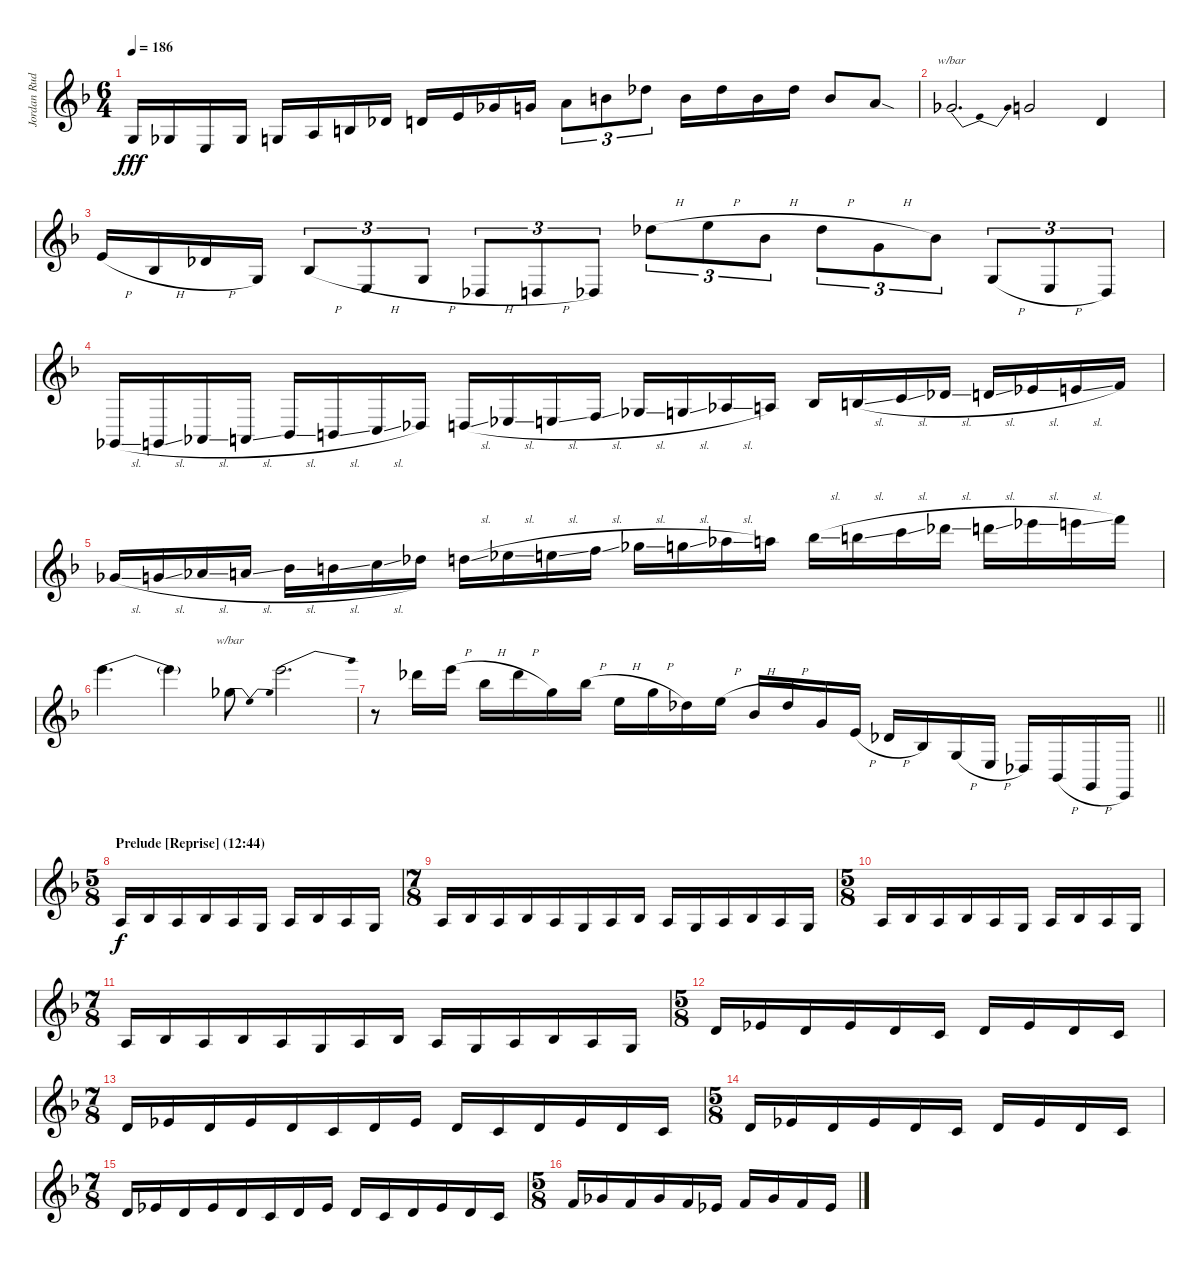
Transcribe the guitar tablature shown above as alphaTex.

\track ("Jordan Rudess Keys Lead" "Jordan Rud") {instrument acousticgrandpiano}
\staff {score}
\tuning (E4 B3 G3 D3 A2 E2 B1) {hide}
\ts (6 4)
\tempo 186
\clef g2
\ks dminor
5.4.16{dy fff} 9.5.16 7.5.16 9.5.16 5.4.16 7.4.16 9.4.16 6.3.16 7.3.16 9.3.16 7.2.16 8.2.16 10.2.8{tu (3 2)} 7.1.8{tu (3 2)} 9.1.8{tu (3 2)} 7.1.16 9.1.16 7.1.16 9.1.16 7.1.8 10.2{sod}.8 |
11.3.2{d tbe (dip default 0 0 30 -4 60 0)} 12.3.2 7.3.4 |
14.4{h}.16 8.4{h}.16 11.4{h}.16 5.4.16 13.5{h}.8{tu (3 2)} 7.5{h}.8{tu (3 2)} 10.5{h}.8{tu (3 2)} 4.5{h}.8{tu (3 2)} 5.5{h}.8{tu (3 2)} 4.5.8{tu (3 2)} 9.1{h}.8{tu (3 2)} 12.1{h}.8{tu (3 2)} 6.1{h}.8{tu (3 2)} 9.1{h}.8{tu (3 2)} 3.1{h}.8{tu (3 2)} 6.1.8{tu (3 2)} 10.5{h}.8{tu (3 2)} 7.5{h}.8{tu (3 2)} 4.5.8{tu (3 2)} |
2.6{sl}.16 3.6{sl}.16 4.6{sl}.16 5.6{sl}.16 6.6{sl}.16 7.6{sl}.16 8.6{sl}.16 9.6.16 5.5{sl}.16 6.5{sl}.16 7.5{sl}.16 8.5{sl}.16 9.5{sl}.16 10.5{sl}.16 11.5{sl}.16 12.5.16 8.4.16 9.4{sl}.16 10.4{sl}.16 11.4{sl}.16 12.4{sl}.16 13.4{sl}.16 14.4{sl}.16 15.4.16 |
11.3{sl}.16 12.3{sl}.16 13.3{sl}.16 14.3{sl}.16 15.3{sl}.16 16.3{sl}.16 17.3{sl}.16 18.3.16 15.2{sl}.16 16.2{sl}.16 17.2{sl}.16 18.2{sl}.16 19.2{sl}.16 20.2{sl}.16 21.2{sl}.16 22.2.16 18.1{sl}.16 19.1{sl}.16 20.1{sl}.16 21.1{sl}.16 22.1{sl}.16 23.1{sl}.16 24.1{sl}.16 25.1.16 |
24.1{be (custom 0 0 10 4 20 4 30 4 60 0)}.4{d} 24.1{t}.4 23.3.8{tbe (dip default 0 0 30 -4 60 0)} 24.1{be (bend 0 0 60 6)}.2{d} |
\barLineRight lightlight
r.8 21.1.16 24.1{h}.16 18.1{h}.16 21.1{h}.16 15.1.16 23.2{h}.16 17.2{h}.16 20.2{h}.16 14.2.16 21.3{h}.16 15.3{h}.16 18.3{h}.16 12.3.16 14.4{h}.16 11.4{h}.16 8.4.16 10.5{h}.16 7.5{h}.16 4.5.16 6.6{h}.16 3.6{h}.16 0.6.16 |
\ts (5 8)
\section ("" "Prelude [Reprise] (12:44)")
7.4.16{dy f volume 13 instrument lead2sawtooth} 8.4.16 7.4.16 8.4.16 7.4.16 5.4.16 7.4.16 8.4.16 7.4.16 5.4.16 |
\ts (7 8)
7.4.16 8.4.16 7.4.16 8.4.16 7.4.16 5.4.16 7.4.16 8.4.16 7.4.16 5.4.16 7.4.16 8.4.16 7.4.16 5.4.16 |
\ts (5 8)
7.4.16 8.4.16 7.4.16 8.4.16 7.4.16 5.4.16 7.4.16 8.4.16 7.4.16 5.4.16 |
\ts (7 8)
7.4.16 8.4.16 7.4.16 8.4.16 7.4.16 5.4.16 7.4.16 8.4.16 7.4.16 5.4.16 7.4.16 8.4.16 7.4.16 5.4.16 |
\ts (5 8)
7.3.16 8.3.16 7.3.16 8.3.16 7.3.16 5.3.16 7.3.16 8.3.16 7.3.16 5.3.16 |
\ts (7 8)
7.3.16 8.3.16 7.3.16 8.3.16 7.3.16 5.3.16 7.3.16 8.3.16 7.3.16 5.3.16 7.3.16 8.3.16 7.3.16 5.3.16 |
\ts (5 8)
7.3.16 8.3.16 7.3.16 8.3.16 7.3.16 5.3.16 7.3.16 8.3.16 7.3.16 5.3.16 |
\ts (7 8)
7.3.16 8.3.16 7.3.16 8.3.16 7.3.16 5.3.16 7.3.16 8.3.16 7.3.16 5.3.16 7.3.16 8.3.16 7.3.16 5.3.16 |
\ts (5 8)
10.3.16 11.3.16 10.3.16 11.3.16 10.3.16 8.3.16 10.3.16 11.3.16 10.3.16 8.3.16
